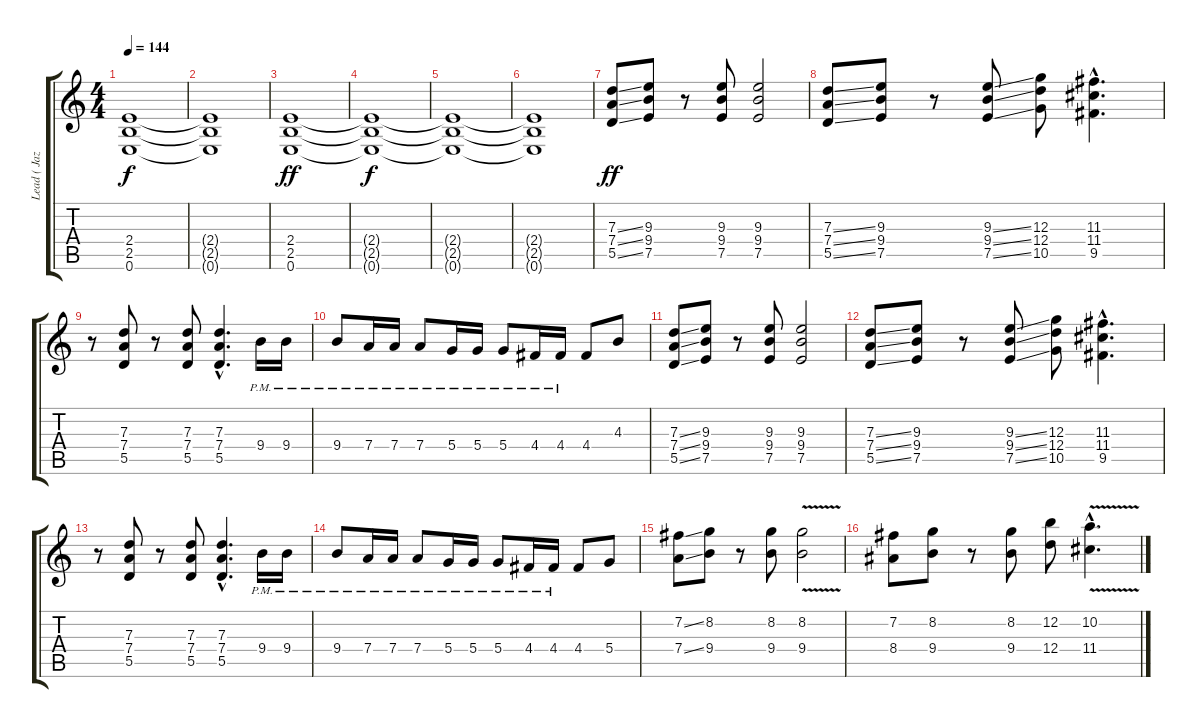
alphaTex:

\track ("Lead ( Jazz Guitar )" "Lead ( Jaz") {instrument electricguitarjazz}
\staff {score tabs}
\tuning (E4 B3 G3 D3 A2 E2) {hide}
\ts (4 4)
\tempo 144
\clef g2
\ks c
(2.4{t} 2.5{t} 0.6{t}).1{dy f} |
(2.4{t} 2.5{t} 0.6{t}).1 |
(2.4 2.5 0.6).1{dy ff} |
(2.4{t} 2.5{t} 0.6{t}).1{dy f} |
(2.4{t} 2.5{t} 0.6{t}).1 |
(2.4{t} 2.5{t} 0.6{t}).1 |
(7.3{ss} 7.4{ss} 5.5{ss}).8{dy ff} (9.3 9.4 7.5).8 r.8 (9.3 9.4 7.5).8 (9.3 9.4 7.5).2 |
(7.3{ss} 7.4{ss} 5.5{ss}).8 (9.3 9.4 7.5).8 r.8 (9.3{ss} 9.4{ss} 7.5{ss}).8 (12.3 12.4 10.5).8 (11.3{hac} 11.4{hac} 9.5{hac}).4{d} |
r.8 (7.3 7.4 5.5).8 r.8 (7.3 7.4 5.5).8 (7.3{hac} 7.4{hac} 5.5{hac}).4{d} 9.4{pm}.16 9.4{pm}.16 |
9.4{pm}.8 7.4{pm}.16 7.4{pm}.16 7.4{pm}.8 5.4{pm}.16 5.4{pm}.16 5.4{pm}.8 4.4{pm}.16 4.4{pm}.16 4.4.8 4.3.8 |
(7.3{ss} 7.4{ss} 5.5{ss}).8 (9.3 9.4 7.5).8 r.8 (9.3 9.4 7.5).8 (9.3 9.4 7.5).2 |
(7.3{ss} 7.4{ss} 5.5{ss}).8 (9.3 9.4 7.5).8 r.8 (9.3{ss} 9.4{ss} 7.5{ss}).8 (12.3 12.4 10.5).8 (11.3{hac} 11.4{hac} 9.5{hac}).4{d} |
r.8 (7.3 7.4 5.5).8 r.8 (7.3 7.4 5.5).8 (7.3{hac} 7.4{hac} 5.5{hac}).4{d} 9.4{pm}.16 9.4{pm}.16 |
9.4{pm}.8 7.4{pm}.16 7.4{pm}.16 7.4{pm}.8 5.4{pm}.16 5.4{pm}.16 5.4{pm}.8 4.4{pm}.16 4.4{pm}.16 4.4.8 5.4.8 |
(7.2{ss} 7.4{ss}).8 (8.2 9.4).8 r.8 (8.2 9.4).8 (8.2{v} 9.4{v}).2 |
(7.2 8.4).8 (8.2 9.4).8 r.8 (8.2 9.4).8 (12.2 12.4).8 (10.2{v hac} 11.4{v hac}).4{d}
